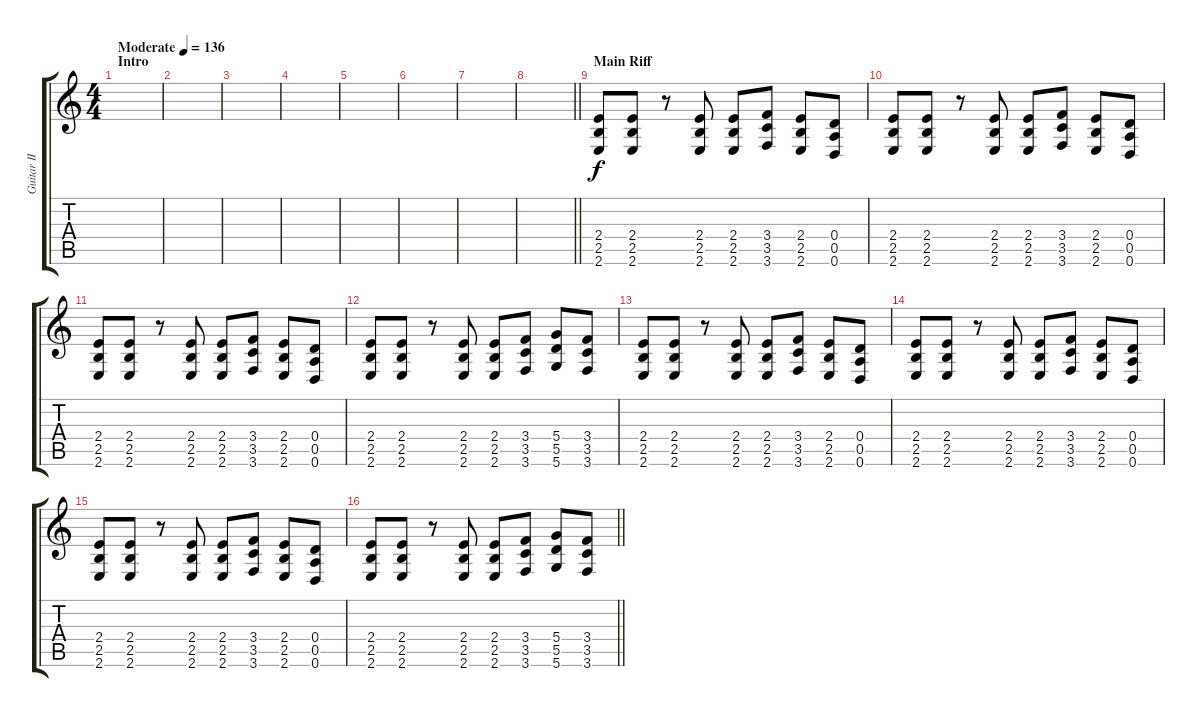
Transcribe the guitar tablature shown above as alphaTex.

\track ("Guitar II" "Guitar II") {instrument distortionguitar}
\staff {score tabs}
\tuning (E4 B3 G3 D3 A2 D2) {hide}
\ts (4 4)
\section ("" "Intro")
\tempo (136 "Moderate")
\clef g2
\ks c
|
|
|
|
|
|
|
\barLineRight lightlight
|
\section ("" "Main Riff")
(2.4 2.5 2.6).8 (2.4 2.5 2.6).8 r.8 (2.4 2.5 2.6).8 (2.4 2.5 2.6).8 (3.4 3.5 3.6).8 (2.4 2.5 2.6).8 (0.4 0.5 0.6).8 |
(2.4 2.5 2.6).8 (2.4 2.5 2.6).8 r.8 (2.4 2.5 2.6).8 (2.4 2.5 2.6).8 (3.4 3.5 3.6).8 (2.4 2.5 2.6).8 (0.4 0.5 0.6).8 |
(2.4 2.5 2.6).8 (2.4 2.5 2.6).8 r.8 (2.4 2.5 2.6).8 (2.4 2.5 2.6).8 (3.4 3.5 3.6).8 (2.4 2.5 2.6).8 (0.4 0.5 0.6).8 |
(2.4 2.5 2.6).8 (2.4 2.5 2.6).8 r.8 (2.4 2.5 2.6).8 (2.4 2.5 2.6).8 (3.4 3.5 3.6).8 (5.4 5.5 5.6).8 (3.4 3.5 3.6).8 |
(2.4 2.5 2.6).8 (2.4 2.5 2.6).8 r.8 (2.4 2.5 2.6).8 (2.4 2.5 2.6).8 (3.4 3.5 3.6).8 (2.4 2.5 2.6).8 (0.4 0.5 0.6).8 |
(2.4 2.5 2.6).8 (2.4 2.5 2.6).8 r.8 (2.4 2.5 2.6).8 (2.4 2.5 2.6).8 (3.4 3.5 3.6).8 (2.4 2.5 2.6).8 (0.4 0.5 0.6).8 |
(2.4 2.5 2.6).8 (2.4 2.5 2.6).8 r.8 (2.4 2.5 2.6).8 (2.4 2.5 2.6).8 (3.4 3.5 3.6).8 (2.4 2.5 2.6).8 (0.4 0.5 0.6).8 |
\barLineRight lightlight
(2.4 2.5 2.6).8 (2.4 2.5 2.6).8 r.8 (2.4 2.5 2.6).8 (2.4 2.5 2.6).8 (3.4 3.5 3.6).8 (5.4 5.5 5.6).8 (3.4 3.5 3.6).8
